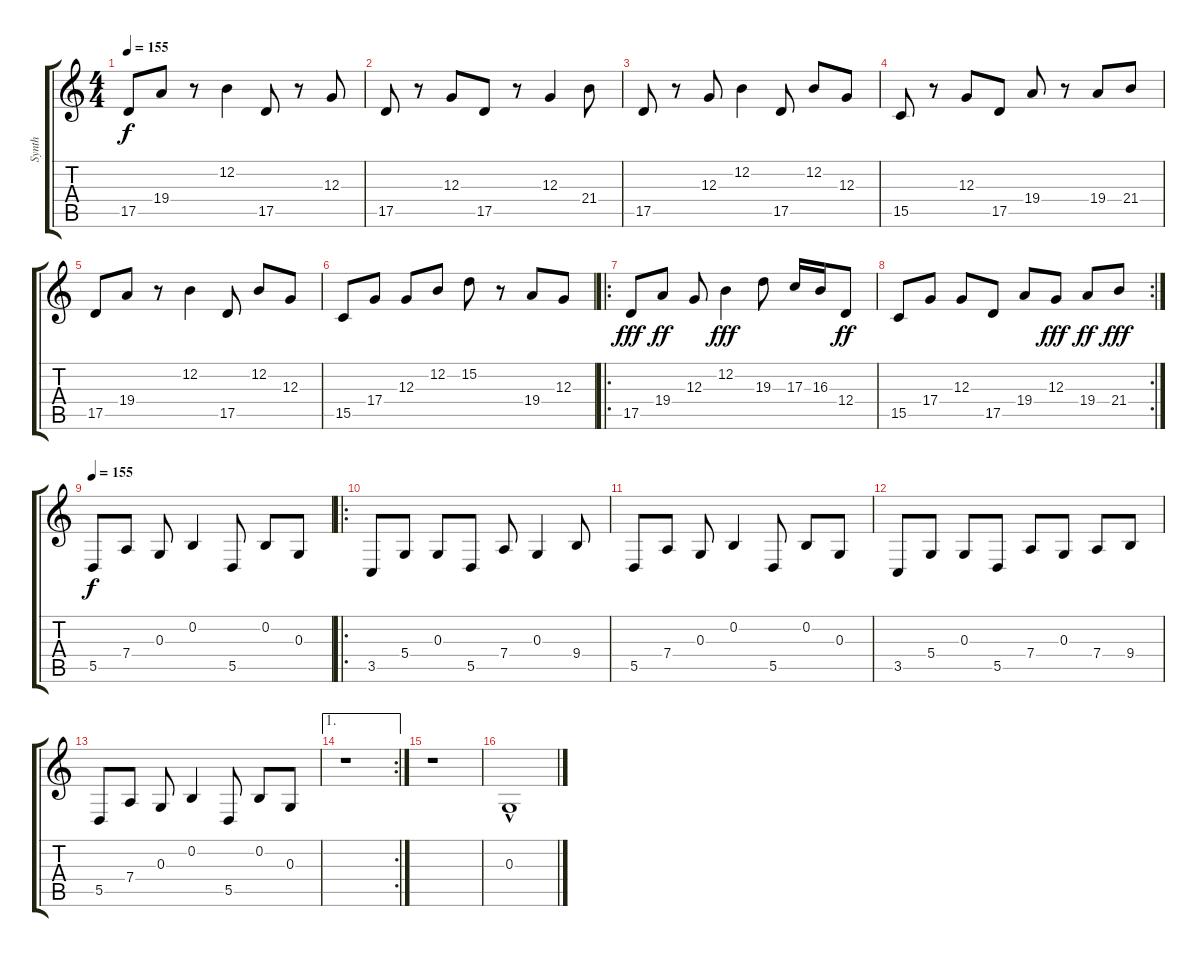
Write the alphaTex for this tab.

\track ("Synth" "Synth") {instrument synthstrings1}
\staff {score tabs}
\tuning (E4 B3 G3 D3 A2 E2) {hide}
\ts (4 4)
\tempo 155
\clef g2
\ks c
17.5.8{dy f instrument synthstrings1} 19.4.8 r.8 12.2.4 17.5.8 r.8 12.3.8 |
17.5.8 r.8 12.3.8 17.5.8 r.8 12.3.4 21.4.8 |
17.5.8 r.8 12.3.8 12.2.4 17.5.8 12.2.8 12.3.8 |
15.5.8 r.8 12.3.8 17.5.8 19.4.8 r.8 19.4.8 21.4.8 |
17.5.8 19.4.8 r.8 12.2.4 17.5.8 12.2.8 12.3.8 |
15.5.8 17.4.8 12.3.8 12.2.8 15.2.8 r.8 19.4.8 12.3.8 |
\ro
17.5.8{dy fff volume 10 instrument vibraphone} 19.4.8{dy ff} 12.3.8 12.2.4{dy fff} 19.3.8 17.3.16 16.3.16 12.4.8{dy ff} |
\rc 2
15.5.8 17.4.8 12.3.8 17.5.8 19.4.8 12.3.8{dy fff} 19.4.8{dy ff} 21.4.8{dy fff} |
\tempo 155
5.5.8{dy f volume 8 instrument stringensemble1} 7.4.8 0.3.8 0.2.4 5.5.8 0.2.8 0.3.8 |
\ro
3.5.8 5.4.8 0.3.8 5.5.8 7.4.8 0.3.4 9.4.8 |
5.5.8 7.4.8 0.3.8 0.2.4 5.5.8 0.2.8 0.3.8 |
3.5.8 5.4.8 0.3.8 5.5.8 7.4.8 0.3.8 7.4.8 9.4.8 |
5.5.8 7.4.8 0.3.8 0.2.4 5.5.8 0.2.8 0.3.8 |
\ae 1
\rc 2
r.1 |
r.1 |
0.3{hac}.1
